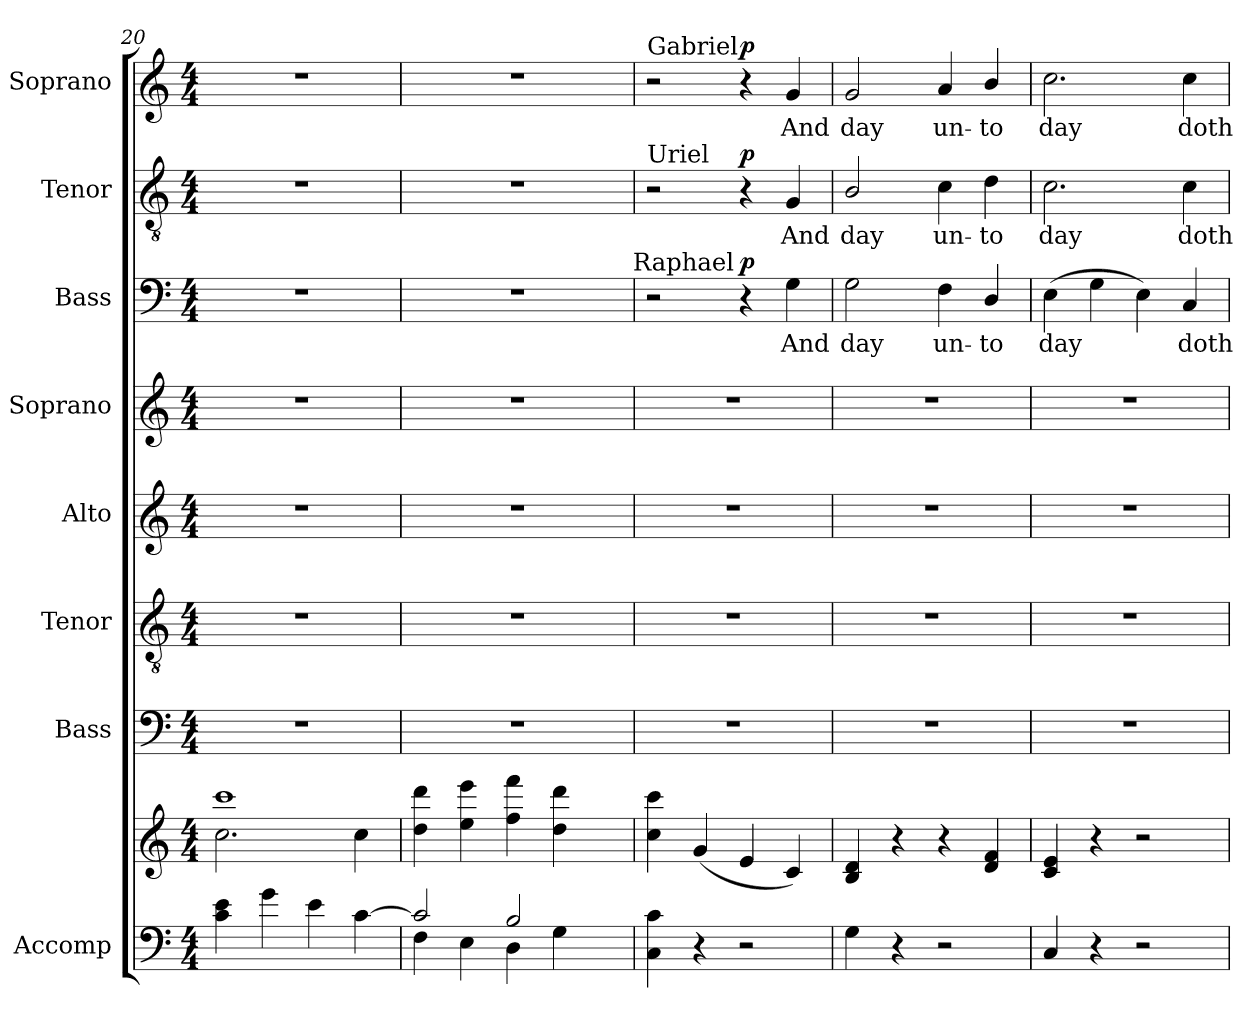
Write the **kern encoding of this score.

**kern	**kern	**kern	**kern	**kern	**kern	**kern	**text	**dynam	**kern	**text	**dynam	**kern	**text	**dynam
*part8	*part8	*part7	*part6	*part5	*part4	*part3	*part3	*part3	*part2	*part2	*part2	*part1	*part1	*part1
*staff9	*staff8	*staff7	*staff6	*staff5	*staff4	*staff3	*staff3	*staff3	*staff2	*staff2	*staff2	*staff1	*staff1	*staff1
*I"Accomp	*	*I"Bass	*I"Tenor	*I"Alto	*I"Soprano	*I"Bass	*	*	*I"Tenor	*	*	*I"Soprano	*	*
*	*	*I'B.	*I'T.	*I'A.	*I'S.	*I'B.	*	*	*I'T.	*	*	*I'S.	*	*
*clefF4	*clefG2	*clefF4	*clefGv2	*clefG2	*clefG2	*clefF4	*	*	*clefGv2	*	*	*clefG2	*	*
*	*	*	*ITrd7c12	*	*	*	*	*	*ITrd7c12	*	*	*	*	*
*k[]	*k[]	*k[]	*k[]	*k[]	*k[]	*k[]	*	*	*k[]	*	*	*k[]	*	*
*C:	*C:	*C:	*C:	*C:	*C:	*C:	*	*	*C:	*	*	*C:	*	*
*M4/4	*M4/4	*M4/4	*M4/4	*M4/4	*M4/4	*M4/4	*	*	*M4/4	*	*	*M4/4	*	*
=20	=20	=20	=20	=20	=20	=20	=20	=20	=20	=20	=20	=20	=20	=20
*	*^	*	*	*	*	*	*	*	*	*	*	*	*	*
4ci\ 4ei	1ccci	2.cci\	1r	1r	1r	1r	1r	.	.	1r	.	.	1r	.	.
4gi\	.	.	.	.	.	.	.	.	.	.	.	.	.	.	.
4ei\	.	.	.	.	.	.	.	.	.	.	.	.	.	.	.
[4ci\	.	4cci\	.	.	.	.	.	.	.	.	.	.	.	.	.
*	*v	*v	*	*	*	*	*	*	*	*	*	*	*	*	*
=21	=21	=21	=21	=21	=21	=21	=21	=21	=21	=21	=21	=21	=21	=21
*^	*	*	*	*	*	*^	*	*	*	*	*	*	*	*
2ci/]	4Fi\	4ddi\ 4dddi	1r	1r	1r	1r	1r	2ryy	.	.	1r	.	.	1r	.	.
.	4Ei\	4eei\ 4eeei	.	.	.	.	.	.	.	.	.	.	.	.	.	.
2Bi/	4Di\	4ffi\ 4fffi	.	.	.	.	.	4ryy	.	.	.	.	.	.	.	.
.	4Gi\	4ddi\ 4dddi	.	.	.	.	.	8ryy	.	.	.	.	.	.	.	.
.	.	.	.	.	.	.	.	16ryy	.	.	.	.	.	.	.	.
.	.	.	.	.	.	.	.	32ryy	.	.	.	.	.	.	.	.
.	.	.	.	.	.	.	.	64ryy	.	.	.	.	.	.	.	.
.	.	.	.	.	.	.	.	128...ryy	.	.	.	.	.	.	.	.
!	!	!	!	!	!	!	!	!LO:TX:a:t=Raphael	!	!	!	!	!	!	!	!
.	.	.	.	.	.	.	.	1024ryy	.	.	.	.	.	.	.	.
=22	=22	=22	=22	=22	=22	=22	=22	=22	=22	=22	=22	=22	=22	=22	=22	=22
!	!	!	!	!	!	!	!	!	!	!	!	!	!	!LO:TX:a:t=Gabriel	!	!
!	!	!	!	!	!	!	!	!	!	!	!LO:TX:a:t=Uriel	!	!	!	!	!
*v	*v	*	*	*	*	*	*v	*v	*	*	*	*	*	*	*	*
4Ci\ 4ci	4cci\ 4ccci	1r	1r	1r	1r	2r	.	.	2r	.	.	2r	.	.
4r	(4gi/	.	.	.	.	.	.	.	.	.	.	.	.	.
2r	4ei/	.	.	.	.	4r	.	p	4r	.	p	4r	.	p
!	!	!	!	!	!	!	!LO:LY:b:color=#000000	!	!	!	!	!	!	!
!	!	!	!	!	!	!	!	!	!	!LO:LY:b:color=#000000	!	!	!	!
!	!	!	!	!	!	!	!	!	!	!	!	!	!LO:LY:b:color=#000000	!
.	4ci/)	.	.	.	.	4Gi\	And	.	4GGi/	And	.	4gi/	And	.
=23	=23	=23	=23	=23	=23	=23	=23	=23	=23	=23	=23	=23	=23	=23
!	!	!	!	!	!	!	!LO:LY:b:color=#000000	!	!	!	!	!	!	!
!	!	!	!	!	!	!	!	!	!	!LO:LY:b:color=#000000	!	!	!	!
!	!	!	!	!	!	!	!	!	!	!	!	!	!LO:LY:b:color=#000000	!
4Gi\	4Bi/ 4di	1r	1r	1r	1r	2Gi\	day	.	2BBi/	day	.	2gi/	day	.
4r	4r	.	.	.	.	.	.	.	.	.	.	.	.	.
!	!	!	!	!	!	!	!LO:LY:b:color=#000000	!	!	!	!	!	!	!
!	!	!	!	!	!	!	!	!	!	!LO:LY:b:color=#000000	!	!	!	!
!	!	!	!	!	!	!	!	!	!	!	!	!	!LO:LY:b:color=#000000	!
2r	4r	.	.	.	.	4Fi\	un-	.	4Ci\	un-	.	4ai/	un-	.
!	!	!	!	!	!	!	!LO:LY:b:color=#000000	!	!	!	!	!	!	!
!	!	!	!	!	!	!	!	!	!	!LO:LY:b:color=#000000	!	!	!	!
!	!	!	!	!	!	!	!	!	!	!	!	!	!LO:LY:b:color=#000000	!
.	4di/ 4fi	.	.	.	.	4Di/	-to	.	4Di\	-to	.	4bi/	-to	.
=24	=24	=24	=24	=24	=24	=24	=24	=24	=24	=24	=24	=24	=24	=24
!	!	!	!	!	!	!	!LO:LY:b:color=#000000	!	!	!	!	!	!	!
!	!	!	!	!	!	!	!	!	!	!LO:LY:b:color=#000000	!	!	!	!
!	!	!	!	!	!	!	!	!	!	!	!	!	!LO:LY:b:color=#000000	!
4Ci/	4ci/ 4ei	1r	1r	1r	1r	(4Ei\	day	.	2.Ci\	day	.	2.cci\	day	.
4r	4r	.	.	.	.	4Gi\	.	.	.	.	.	.	.	.
2r	2r	.	.	.	.	4Ei\)	.	.	.	.	.	.	.	.
!	!	!	!	!	!	!	!LO:LY:b:color=#000000	!	!	!	!	!	!	!
!	!	!	!	!	!	!	!	!	!	!LO:LY:b:color=#000000	!	!	!	!
!	!	!	!	!	!	!	!	!	!	!	!	!	!LO:LY:b:color=#000000	!
.	.	.	.	.	.	4Ci/	doth	.	4Ci\	doth	.	4cci\	doth	.
=	=	=	=	=	=	=	=	=	=	=	=	=	=	=
*-	*-	*-	*-	*-	*-	*-	*-	*-	*-	*-	*-	*-	*-	*-
